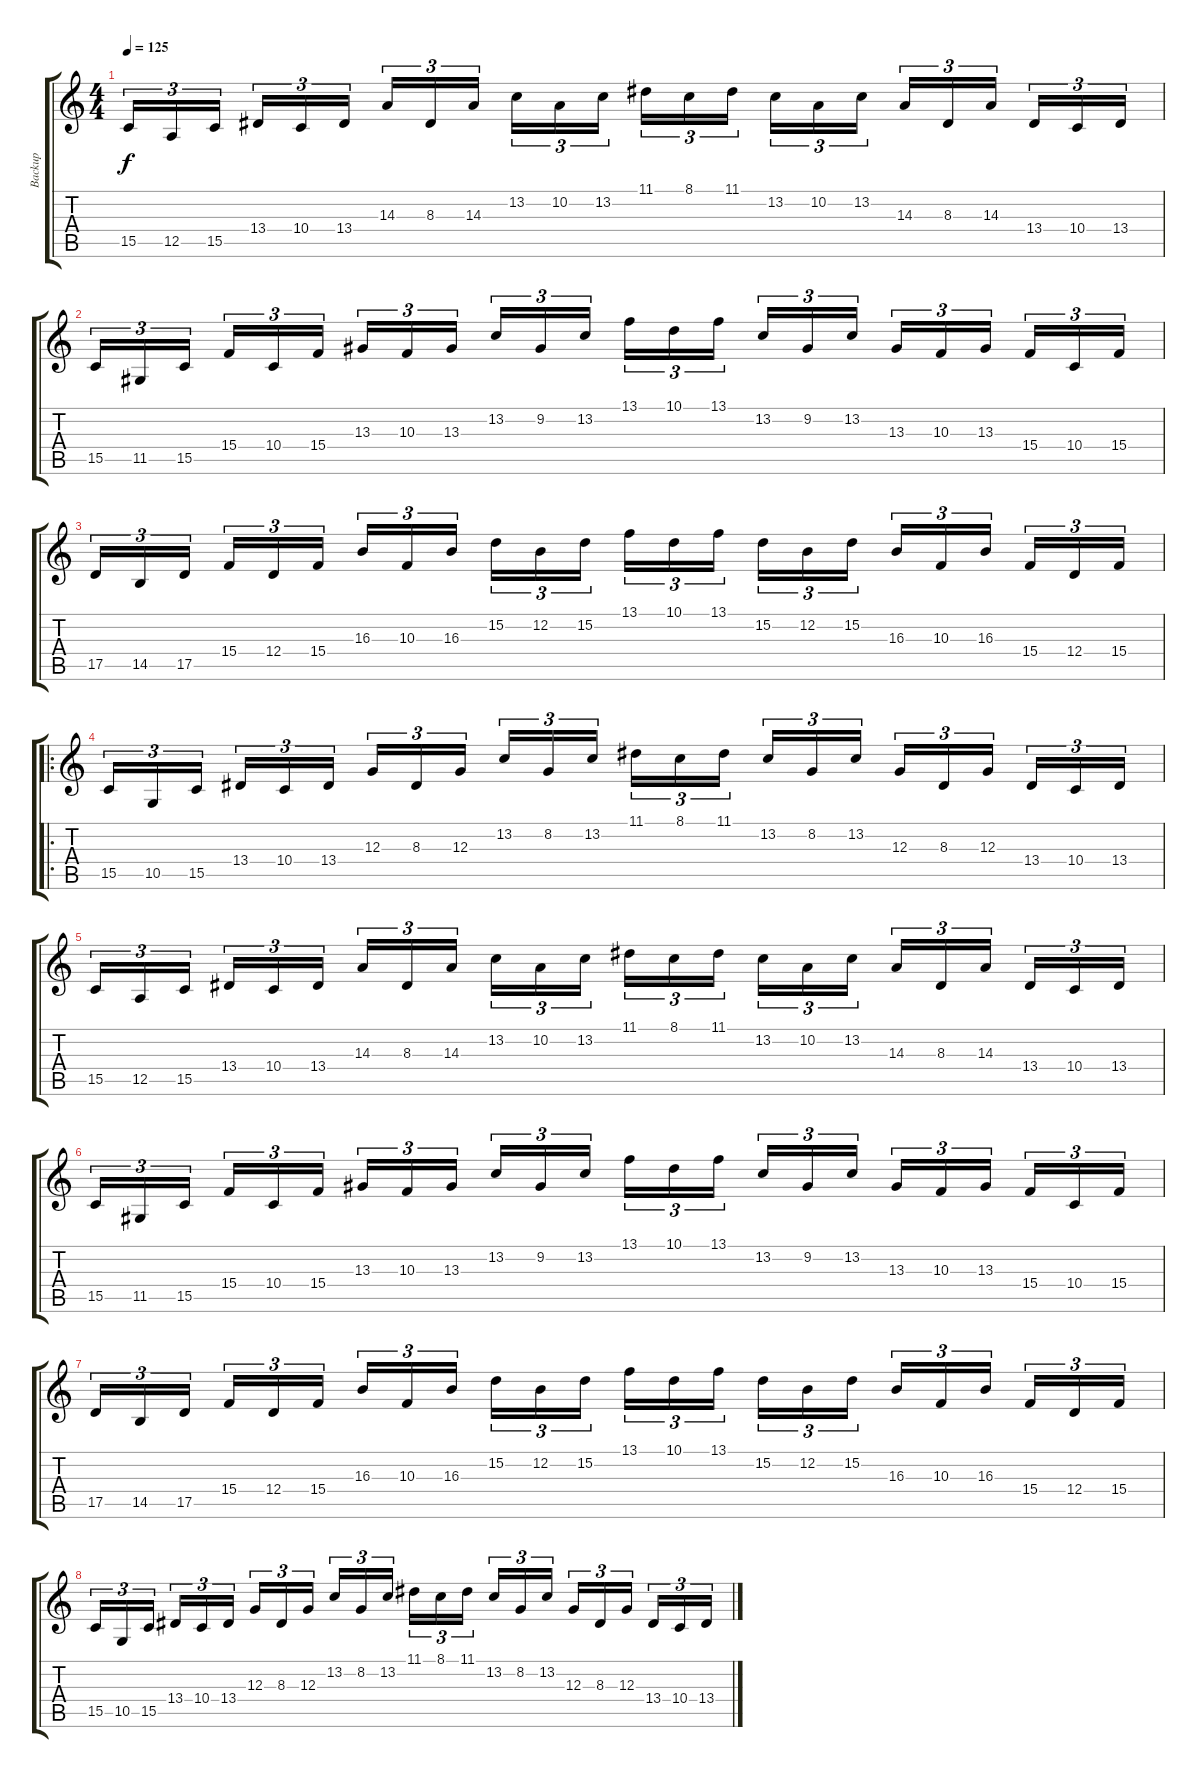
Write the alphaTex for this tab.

\track ("Backup" "Backup") {instrument tuba}
\staff {score tabs}
\tuning (E4 B3 G3 D3 A2 E2) {hide}
\ts (4 4)
\tempo 125
\clef g2
\ks c
15.5.16{tu (3 2) dy f} 12.5.16{tu (3 2)} 15.5.16{tu (3 2) beam splitsecondary} 13.4.16{tu (3 2)} 10.4.16{tu (3 2)} 13.4.16{tu (3 2)} 14.3.16{tu (3 2)} 8.3.16{tu (3 2)} 14.3.16{tu (3 2) beam splitsecondary} 13.2.16{tu (3 2)} 10.2.16{tu (3 2)} 13.2.16{tu (3 2)} 11.1.16{tu (3 2)} 8.1.16{tu (3 2)} 11.1.16{tu (3 2) beam splitsecondary} 13.2.16{tu (3 2)} 10.2.16{tu (3 2)} 13.2.16{tu (3 2)} 14.3.16{tu (3 2)} 8.3.16{tu (3 2)} 14.3.16{tu (3 2) beam splitsecondary} 13.4.16{tu (3 2)} 10.4.16{tu (3 2)} 13.4.16{tu (3 2)} |
15.5.16{tu (3 2)} 11.5.16{tu (3 2)} 15.5.16{tu (3 2) beam splitsecondary} 15.4.16{tu (3 2)} 10.4.16{tu (3 2)} 15.4.16{tu (3 2)} 13.3.16{tu (3 2)} 10.3.16{tu (3 2)} 13.3.16{tu (3 2) beam splitsecondary} 13.2.16{tu (3 2)} 9.2.16{tu (3 2)} 13.2.16{tu (3 2)} 13.1.16{tu (3 2)} 10.1.16{tu (3 2)} 13.1.16{tu (3 2) beam splitsecondary} 13.2.16{tu (3 2)} 9.2.16{tu (3 2)} 13.2.16{tu (3 2)} 13.3.16{tu (3 2)} 10.3.16{tu (3 2)} 13.3.16{tu (3 2) beam splitsecondary} 15.4.16{tu (3 2)} 10.4.16{tu (3 2)} 15.4.16{tu (3 2)} |
17.5.16{tu (3 2)} 14.5.16{tu (3 2)} 17.5.16{tu (3 2) beam splitsecondary} 15.4.16{tu (3 2)} 12.4.16{tu (3 2)} 15.4.16{tu (3 2)} 16.3.16{tu (3 2)} 10.3.16{tu (3 2)} 16.3.16{tu (3 2) beam splitsecondary} 15.2.16{tu (3 2)} 12.2.16{tu (3 2)} 15.2.16{tu (3 2)} 13.1.16{tu (3 2)} 10.1.16{tu (3 2)} 13.1.16{tu (3 2) beam splitsecondary} 15.2.16{tu (3 2)} 12.2.16{tu (3 2)} 15.2.16{tu (3 2)} 16.3.16{tu (3 2)} 10.3.16{tu (3 2)} 16.3.16{tu (3 2) beam splitsecondary} 15.4.16{tu (3 2)} 12.4.16{tu (3 2)} 15.4.16{tu (3 2)} |
\ro
15.5.16{tu (3 2)} 10.5.16{tu (3 2)} 15.5.16{tu (3 2) beam splitsecondary} 13.4.16{tu (3 2)} 10.4.16{tu (3 2)} 13.4.16{tu (3 2)} 12.3.16{tu (3 2)} 8.3.16{tu (3 2)} 12.3.16{tu (3 2) beam splitsecondary} 13.2.16{tu (3 2)} 8.2.16{tu (3 2)} 13.2.16{tu (3 2)} 11.1.16{tu (3 2)} 8.1.16{tu (3 2)} 11.1.16{tu (3 2) beam splitsecondary} 13.2.16{tu (3 2)} 8.2.16{tu (3 2)} 13.2.16{tu (3 2)} 12.3.16{tu (3 2)} 8.3.16{tu (3 2)} 12.3.16{tu (3 2) beam splitsecondary} 13.4.16{tu (3 2)} 10.4.16{tu (3 2)} 13.4.16{tu (3 2)} |
15.5.16{tu (3 2)} 12.5.16{tu (3 2)} 15.5.16{tu (3 2) beam splitsecondary} 13.4.16{tu (3 2)} 10.4.16{tu (3 2)} 13.4.16{tu (3 2)} 14.3.16{tu (3 2)} 8.3.16{tu (3 2)} 14.3.16{tu (3 2) beam splitsecondary} 13.2.16{tu (3 2)} 10.2.16{tu (3 2)} 13.2.16{tu (3 2)} 11.1.16{tu (3 2)} 8.1.16{tu (3 2)} 11.1.16{tu (3 2) beam splitsecondary} 13.2.16{tu (3 2)} 10.2.16{tu (3 2)} 13.2.16{tu (3 2)} 14.3.16{tu (3 2)} 8.3.16{tu (3 2)} 14.3.16{tu (3 2) beam splitsecondary} 13.4.16{tu (3 2)} 10.4.16{tu (3 2)} 13.4.16{tu (3 2)} |
15.5.16{tu (3 2)} 11.5.16{tu (3 2)} 15.5.16{tu (3 2) beam splitsecondary} 15.4.16{tu (3 2)} 10.4.16{tu (3 2)} 15.4.16{tu (3 2)} 13.3.16{tu (3 2)} 10.3.16{tu (3 2)} 13.3.16{tu (3 2) beam splitsecondary} 13.2.16{tu (3 2)} 9.2.16{tu (3 2)} 13.2.16{tu (3 2)} 13.1.16{tu (3 2)} 10.1.16{tu (3 2)} 13.1.16{tu (3 2) beam splitsecondary} 13.2.16{tu (3 2)} 9.2.16{tu (3 2)} 13.2.16{tu (3 2)} 13.3.16{tu (3 2)} 10.3.16{tu (3 2)} 13.3.16{tu (3 2) beam splitsecondary} 15.4.16{tu (3 2)} 10.4.16{tu (3 2)} 15.4.16{tu (3 2)} |
17.5.16{tu (3 2)} 14.5.16{tu (3 2)} 17.5.16{tu (3 2) beam splitsecondary} 15.4.16{tu (3 2)} 12.4.16{tu (3 2)} 15.4.16{tu (3 2)} 16.3.16{tu (3 2)} 10.3.16{tu (3 2)} 16.3.16{tu (3 2) beam splitsecondary} 15.2.16{tu (3 2)} 12.2.16{tu (3 2)} 15.2.16{tu (3 2)} 13.1.16{tu (3 2)} 10.1.16{tu (3 2)} 13.1.16{tu (3 2) beam splitsecondary} 15.2.16{tu (3 2)} 12.2.16{tu (3 2)} 15.2.16{tu (3 2)} 16.3.16{tu (3 2)} 10.3.16{tu (3 2)} 16.3.16{tu (3 2) beam splitsecondary} 15.4.16{tu (3 2)} 12.4.16{tu (3 2)} 15.4.16{tu (3 2)} |
15.5.16{tu (3 2)} 10.5.16{tu (3 2)} 15.5.16{tu (3 2) beam splitsecondary} 13.4.16{tu (3 2)} 10.4.16{tu (3 2)} 13.4.16{tu (3 2)} 12.3.16{tu (3 2)} 8.3.16{tu (3 2)} 12.3.16{tu (3 2) beam splitsecondary} 13.2.16{tu (3 2)} 8.2.16{tu (3 2)} 13.2.16{tu (3 2)} 11.1.16{tu (3 2)} 8.1.16{tu (3 2)} 11.1.16{tu (3 2) beam splitsecondary} 13.2.16{tu (3 2)} 8.2.16{tu (3 2)} 13.2.16{tu (3 2)} 12.3.16{tu (3 2)} 8.3.16{tu (3 2)} 12.3.16{tu (3 2) beam splitsecondary} 13.4.16{tu (3 2)} 10.4.16{tu (3 2)} 13.4.16{tu (3 2)}
